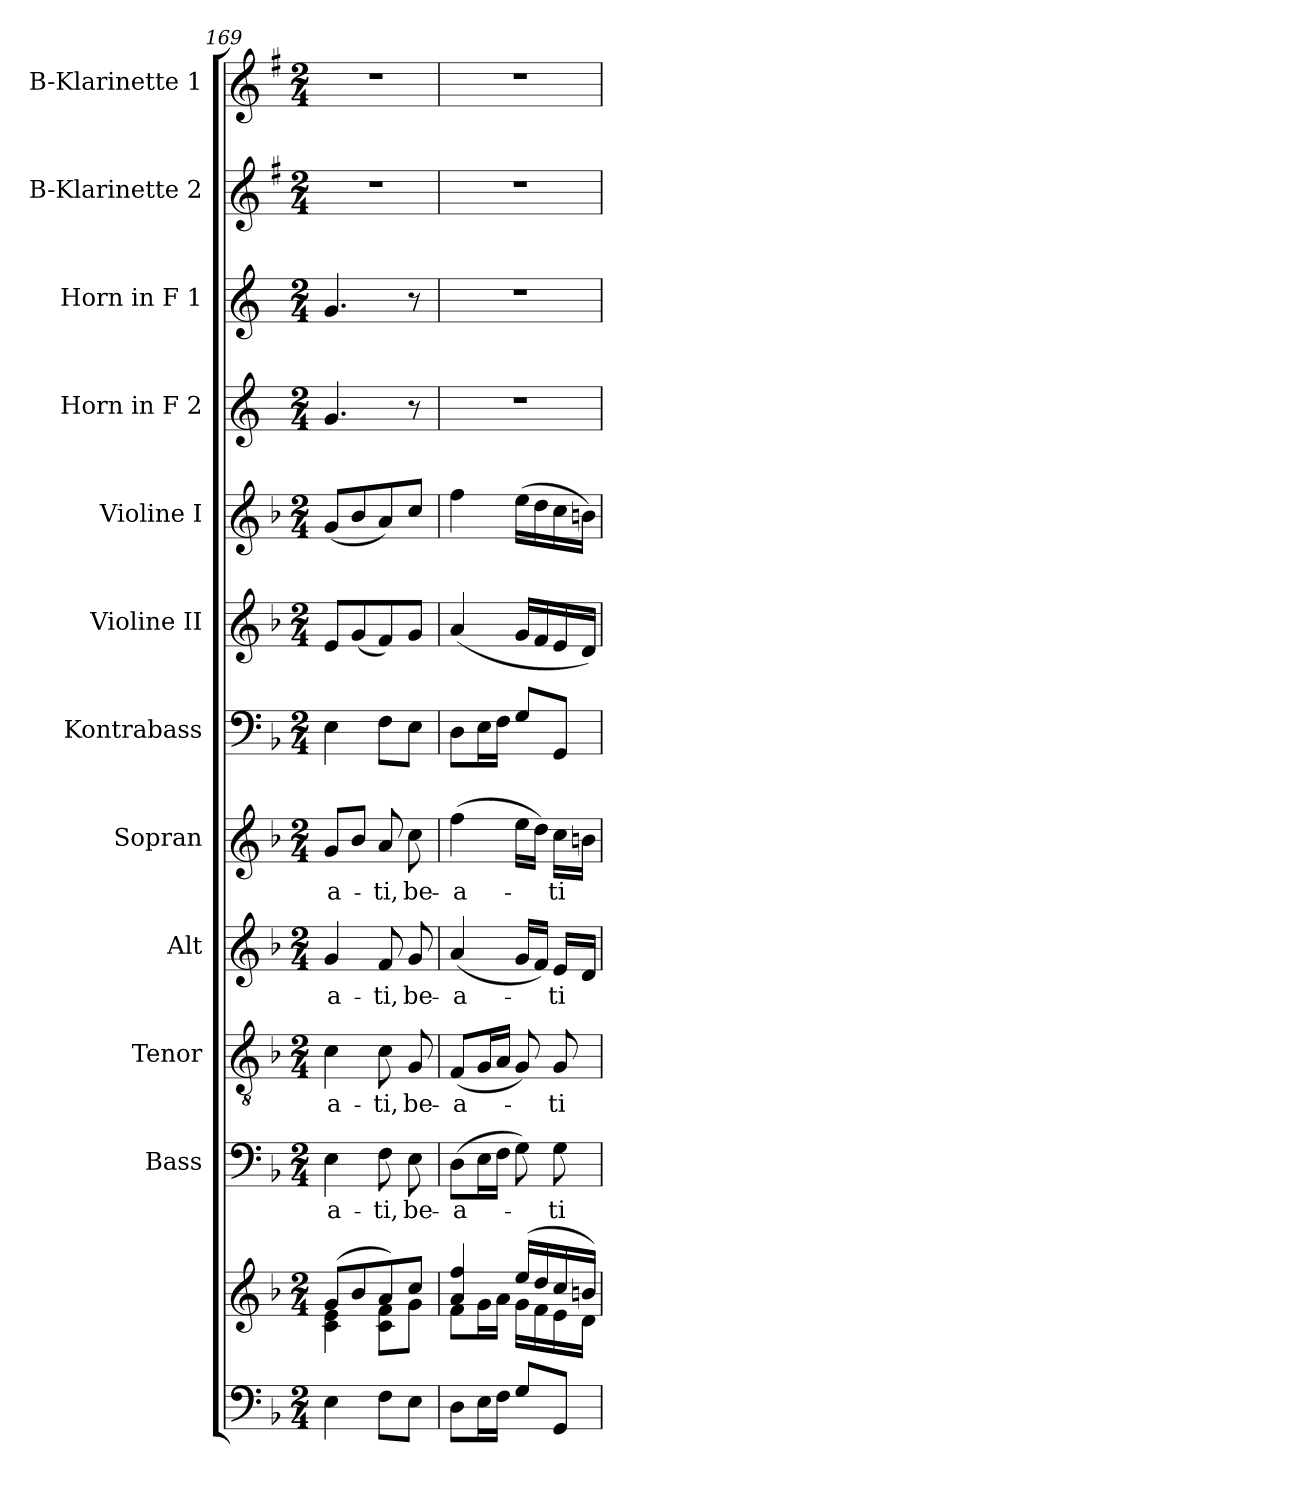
**kern	**kern	**kern	**text	**kern	**text	**kern	**text	**kern	**text	**kern	**kern	**kern	**kern	**kern	**kern	**kern
*part12	*part12	*part11	*part11	*part10	*part10	*part9	*part9	*part8	*part8	*part7	*part6	*part5	*part4	*part3	*part2	*part1
*staff13	*staff12	*staff11	*staff11	*staff10	*staff10	*staff9	*staff9	*staff8	*staff8	*staff7	*staff6	*staff5	*staff4	*staff3	*staff2	*staff1
*	*	*I"Bass	*	*I"Tenor	*	*I"Alt	*	*I"Sopran	*	*I"Kontrabass	*I"Violine II	*I"Violine I	*I"Horn in F 2	*I"Horn in F 1	*I"B-Klarinette 2	*I"B-Klarinette 1
*	*	*I'B.	*	*I'T.	*	*I'A.	*	*I'S.	*	*I'Kb.	*I'Vl. II	*I'Vl. I	*	*	*I'B Kl. 2	*I'B Kl. 1
*clefF4	*clefG2	*clefF4	*	*clefGv2	*	*clefG2	*	*clefG2	*	*clefF4	*clefG2	*clefG2	*clefG2	*clefG2	*clefG2	*clefG2
*	*	*	*	*	*	*	*	*	*	*ITrd7c12	*	*	*ITrd4c7	*ITrd4c7	*ITrd1c2	*ITrd1c2
*k[b-]	*k[b-]	*k[b-]	*	*k[b-]	*	*k[b-]	*	*k[b-]	*	*k[b-]	*k[b-]	*k[b-]	*k[b-]	*k[b-]	*k[b-]	*k[b-]
*F:	*F:	*F:	*	*F:	*	*F:	*	*F:	*	*F:	*F:	*F:	*F:	*F:	*F:	*F:
*M2/4	*M2/4	*M2/4	*	*M2/4	*	*M2/4	*	*M2/4	*	*M2/4	*M2/4	*M2/4	*M2/4	*M2/4	*M2/4	*M2/4
=169	=169	=169	=169	=169	=169	=169	=169	=169	=169	=169	=169	=169	=169	=169	=169	=169
*	*^	*	*	*	*	*	*	*	*	*	*	*	*	*	*	*
!	!	!	!	!LO:LY:b	!	!LO:LY:b	!	!LO:LY:b	!	!LO:LY:b	!	!	!	!	!	!	!
4E\	(>8g/L	4c\ 4e\	4E\	-a-	4c\	-a-	4g/	-a-	8g/L	-a-	4EE\	8e/L	(<8g/L	4.c/	4.c/	2r	2r
.	8b-/	.	.	.	.	.	.	.	8b-/J	.	.	(<8g/	8b-/	.	.	.	.
!	!	!	!	!LO:LY:b	!	!LO:LY:b	!	!LO:LY:b	!	!LO:LY:b	!	!	!	!	!	!	!
8F\L	8a/)	8c\ 8f\L	8F\	-ti,	8c\	-ti,	8f/	-ti,	8a/	-ti,	8FF\L	8f/)	8a/)	.	.	.	.
!	!	!	!	!LO:LY:b	!	!LO:LY:b	!	!LO:LY:b	!	!LO:LY:b	!	!	!	!	!	!	!
8E\J	8cc/J	8g\J	8E\	be-	8G/	be-	8g/	be-	8cc\	be-	8EE\J	8g/J	8cc/J	8r	8r	.	.
!!LO:PB:g=z
=170	=170	=170	=170	=170	=170	=170	=170	=170	=170	=170	=170	=170	=170	=170	=170	=170	=170
!	!	!	!	!LO:LY:b	!	!LO:LY:b	!	!LO:LY:b	!	!LO:LY:b	!	!	!	!	!	!	!
8D\L	4a/ 4ff/	8f\L	(>8D\L	-a-	(<8F/L	-a-	(<4a/	-a-	(>4ff\	-a-	8DD\L	(<4a/	4ff\	2r	2r	2r	2r
16E\L	.	16g\L	16E\L	.	16G/L	.	.	.	.	.	16EE\L	.	.	.	.	.	.
16F\JJ	.	16a\JJ	16F\JJ	.	16A/JJ	.	.	.	.	.	16FF\JJ	.	.	.	.	.	.
8G/L	(>16ee/LL	16g\LL	8G\)	.	8G/)	.	16g/LL	.	16ee\LL	.	8GG/L	16g/LL	(>16ee\LL	.	.	.	.
.	16dd/	16f\	.	.	.	.	16f/JJ)	.	16dd\JJ)	.	.	16f/	16dd\	.	.	.	.
!	!	!	!	!LO:LY:b	!	!LO:LY:b	!	!LO:LY:b	!	!LO:LY:b	!	!	!	!	!	!	!
8GG/J	16cc/	16e\	8G\	-ti	8G/	-ti	16e/LL	-ti	16cc\LL	-ti	8GGG/J	16e/	16cc\	.	.	.	.
.	16bn/JJ)	16d\JJ	.	.	.	.	16d/JJ	.	16bn\JJ	.	.	16d/JJ)	16bn\JJ)	.	.	.	.
*	*v	*v	*	*	*	*	*	*	*	*	*	*	*	*	*	*	*
=	=	=	=	=	=	=	=	=	=	=	=	=	=	=	=	=
*-	*-	*-	*-	*-	*-	*-	*-	*-	*-	*-	*-	*-	*-	*-	*-	*-
